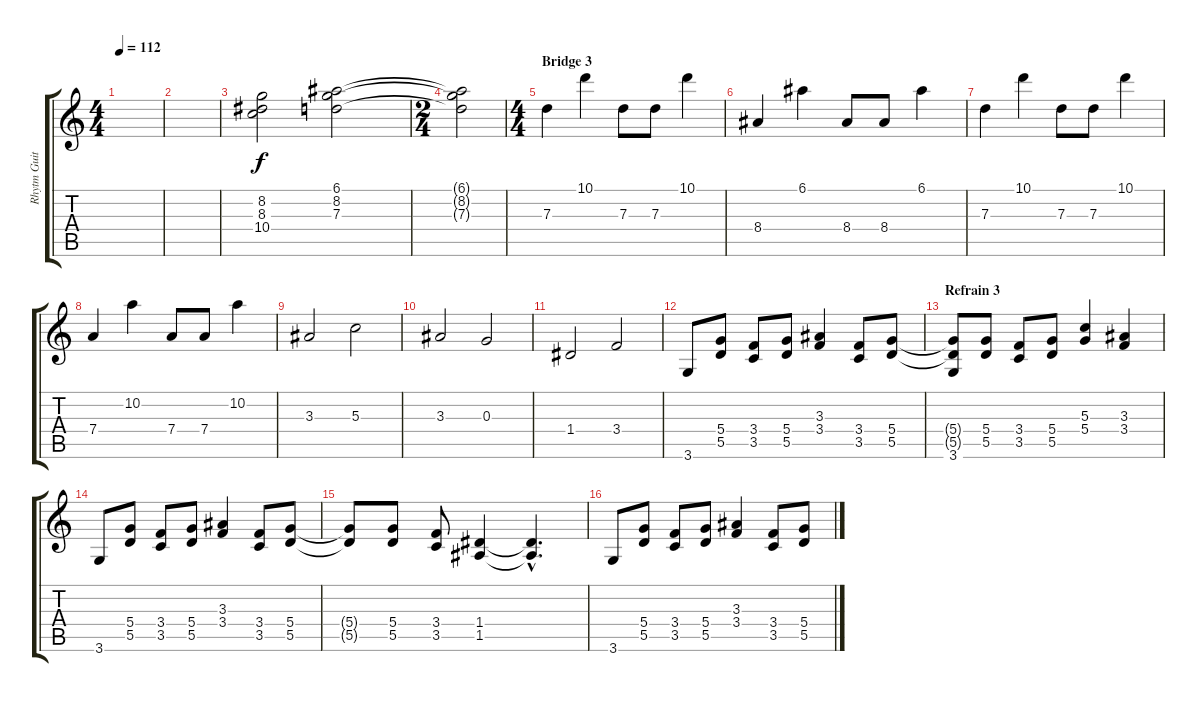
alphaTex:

\track ("Rhytm Guitar" "Rhytm Guit") {instrument distortionguitar}
\staff {score tabs}
\tuning (E4 B3 G3 D3 A2 E2) {hide}
\ts (4 4)
\tempo 112
\clef g2
\ks c
|
|
(8.2 8.3 10.4).2 (6.1 8.2 7.3).2 |
\ts (2 4)
(6.1{t} 8.2{t} 7.3{t}).2 |
\ts (4 4)
\section ("" "Bridge 3")
7.3.4 10.1.4 7.3.8 7.3.8 10.1.4 |
8.4.4 6.1.4 8.4.8 8.4.8 6.1.4 |
7.3.4 10.1.4 7.3.8 7.3.8 10.1.4 |
7.4.4 10.2.4 7.4.8 7.4.8 10.2.4 |
3.3.2 5.3.2 |
3.3.2 0.3.2 |
1.4.2 3.4.2 |
3.6.8 (5.4 5.5).8 (3.4 3.5).8 (5.4 5.5).8 (3.3 3.4).4 (3.4 3.5).8 (5.4 5.5).8 |
\section ("" "Refrain 3")
(5.4{t} 5.5{t} 3.6).8 (5.4 5.5).8 (3.4 3.5).8 (5.4 5.5).8 (5.3 5.4).4 (3.3 3.4).4 |
3.6.8 (5.4 5.5).8 (3.4 3.5).8 (5.4 5.5).8 (3.3 3.4).4 (3.4 3.5).8 (5.4 5.5).8 |
(5.4{t} 5.5{t}).8 (5.4 5.5).8 (3.4 3.5).8 (1.4 1.5).4 (1.4{hac t} 1.5{hac t}).4{d} |
3.6.8 (5.4 5.5).8 (3.4 3.5).8 (5.4 5.5).8 (3.3 3.4).4 (3.4 3.5).8 (5.4 5.5).8
